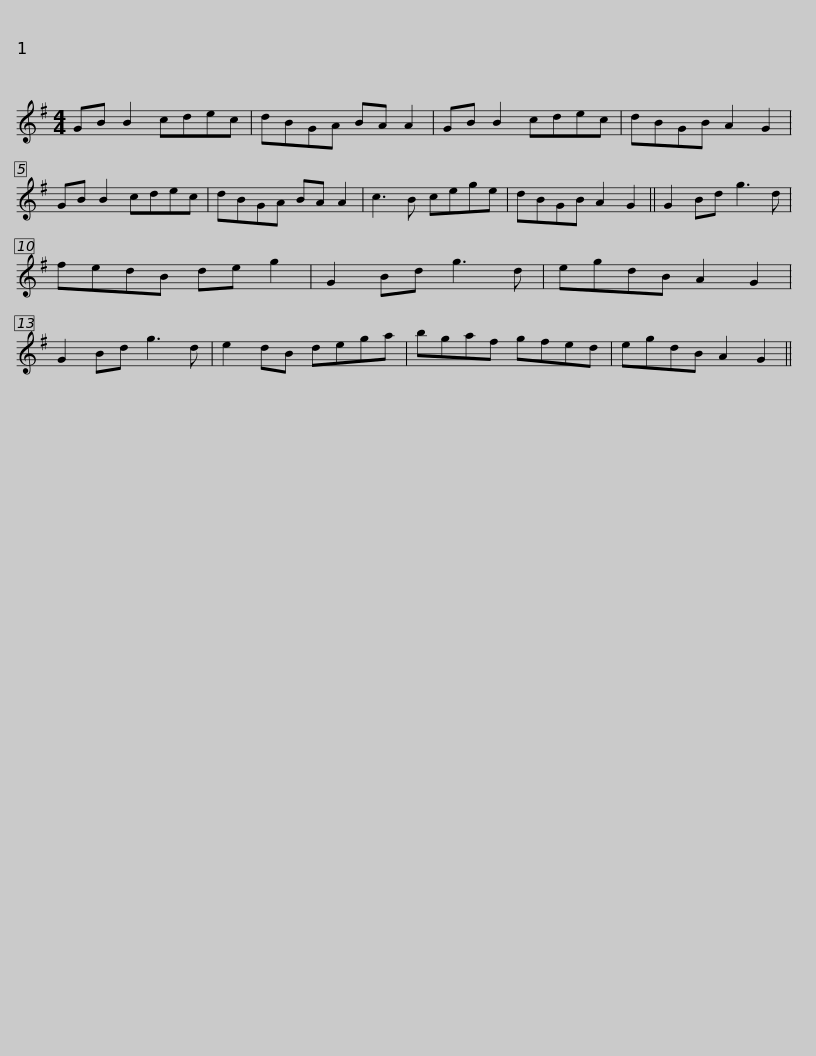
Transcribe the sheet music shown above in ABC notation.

X:1
L:1/8
M:4/4
I:linebreak $
K:G
V:1 treble
V:1
 GB B2 cdec | dBGA BA A2 | GB B2 cdec | dBGB A2 G2 | GB B2 cdec | %5
 dBGA BA A2 |$ c3 B cege | dBGB A2 G2 || G2 Bd g3 d | fedB de g2 | %10
 G2 Bd g3 d | egdB A2 G2 | G2 Bd g3 d |$ e2 dB dega | bgaf gfed | %15
 egdB A2 G2 || %16
